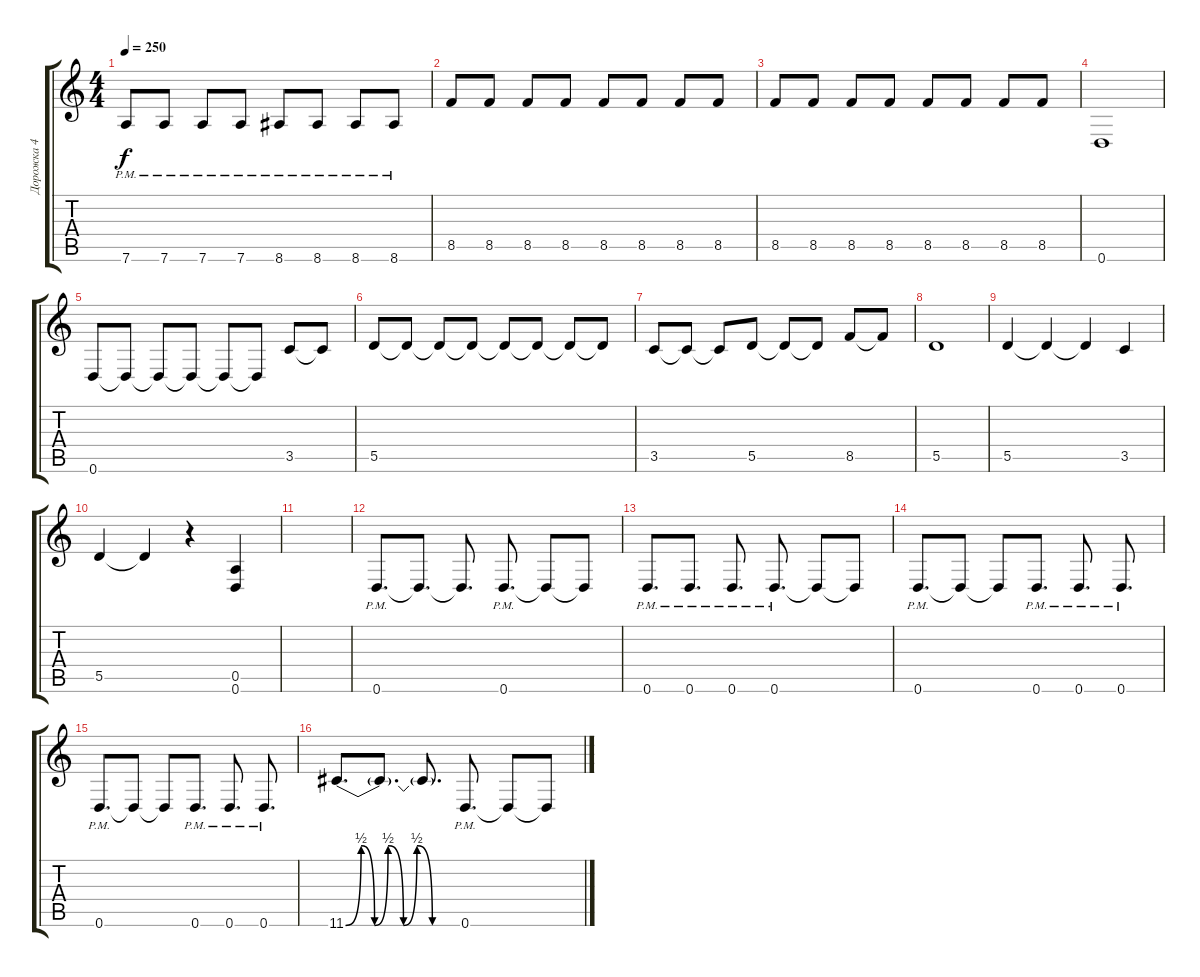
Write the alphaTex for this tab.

\track ("Дорожка 4" "Дорожка 4") {instrument distortionguitar}
\staff {score tabs}
\tuning (E4 B3 G3 D3 A2 D2) {hide}
\ts (4 4)
\tempo 250
\clef g2
\ks c
7.6{pm}.8{dy f} 7.6{pm}.8 7.6{pm}.8 7.6{pm}.8 8.6{pm}.8 8.6{pm}.8 8.6{pm}.8 8.6{pm}.8 |
8.5.8 8.5.8 8.5.8 8.5.8 8.5.8 8.5.8 8.5.8 8.5.8 |
8.5.8 8.5.8 8.5.8 8.5.8 8.5.8 8.5.8 8.5.8 8.5.8 |
0.6.1 |
0.6.8 0.6{t}.8 0.6{t}.8 0.6{t}.8 0.6{t}.8 0.6{t}.8 3.5.8 3.5{t}.8 |
5.5.8 5.5{t}.8 5.5{t}.8 5.5{t}.8 5.5{t}.8 5.5{t}.8 5.5{t}.8 5.5{t}.8 |
3.5.8 3.5{t}.8 3.5{t}.8 5.5.8 5.5{t}.8 5.5{t}.8 8.5.8 8.5{t}.8 |
5.5.1 |
5.5.4 5.5{t}.4 5.5{t}.4 3.5.4 |
5.5.4 5.5{t}.4 r.4 (0.5 0.6).4 |
|
0.6{pm}.8{d instrument distortionguitar} 0.6{t}.8{d} 0.6{t}.8{d} 0.6{pm}.8{d} 0.6{t}.8 0.6{t}.8 |
0.6{pm}.8{d} 0.6{pm}.8{d} 0.6{pm}.8{d} 0.6{pm}.8{d} 0.6{t}.8 0.6{t}.8 |
0.6{pm}.8{d} 0.6{t}.8 0.6{t}.8 0.6{pm}.8{d} 0.6{pm}.8{d} 0.6{pm}.8{d} |
0.6{pm}.8{d} 0.6{t}.8 0.6{t}.8 0.6{pm}.8{d} 0.6{pm}.8{d} 0.6{pm}.8{d} |
11.6{be (custom 0 0 8 2 15 0 22 2 30 0 37 2 45 0 60 0)}.8{d} 11.6{t}.8{d} 11.6{t}.8{d} 0.6{pm}.8{d} 0.6{t}.8 0.6{t}.8
